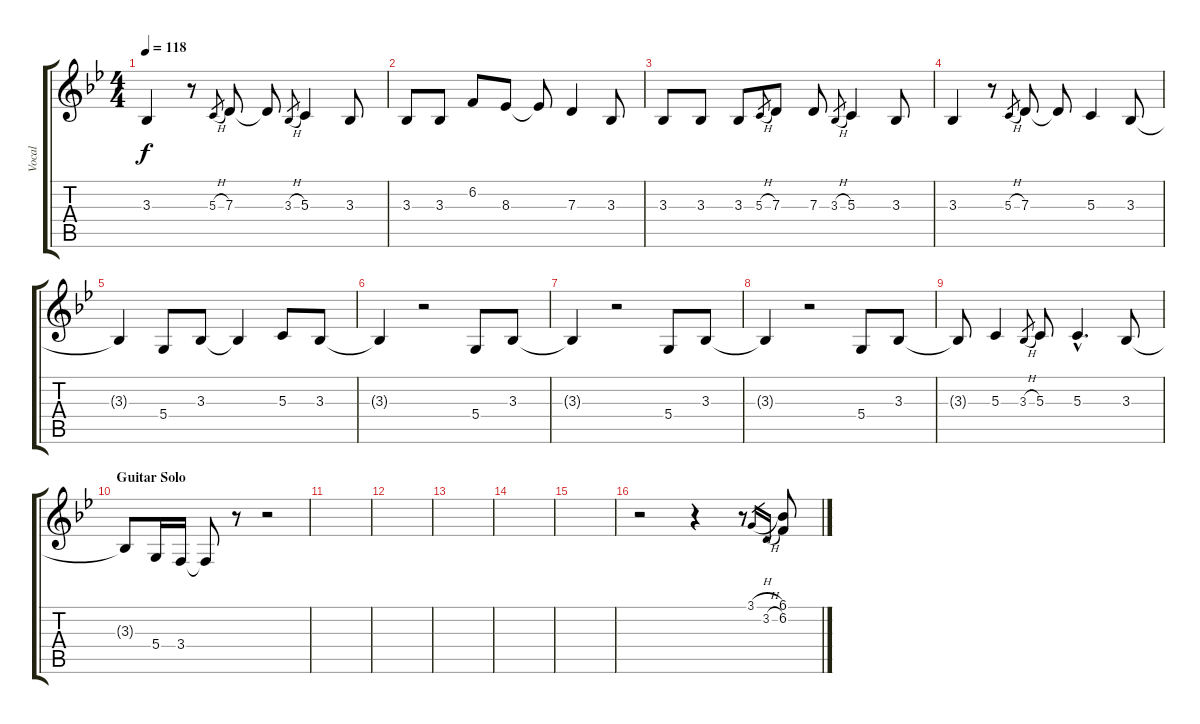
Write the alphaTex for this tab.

\track ("Vocal" "Vocal") {instrument violin}
\staff {score tabs}
\tuning (E4 B3 G3 D3 A2 E2) {hide}
\ts (4 4)
\tempo 118
\clef g2
\ks bb
3.3{t}.4{dy f} r.8 5.3{h}.8{gr} 7.3.8 7.3{t}.8 3.3{h}.8{gr} 5.3.4 3.3.8 |
3.3.8 3.3.8 6.2.8 8.3.8 8.3{t}.8 7.3.4 3.3.8 |
3.3.8 3.3.8 3.3.8 5.3{h}.8{gr} 7.3.8 7.3.8 3.3{h}.8{gr} 5.3.4 3.3.8 |
3.3.4 r.8 5.3{h}.8{gr} 7.3.8 7.3{t}.8 5.3.4 3.3.8 |
3.3{t}.4 5.4.8 3.3.8 3.3{t}.4 5.3.8 3.3.8 |
3.3{t}.4 r.2 5.4.8 3.3.8 |
3.3{t}.4 r.2 5.4.8 3.3.8 |
3.3{t}.4 r.2 5.4.8 3.3.8 |
3.3{t}.8 5.3.4 3.3{h}.8{gr} 5.3.8 5.3{hac}.4{d} 3.3.8 |
\section ("" "Guitar Solo")
3.3{t}.8 5.4.16 3.4.16 3.4{t}.8 r.8 r.2 |
|
|
|
|
|
r.2 r.4 r.8 3.1{h}.16{gr} 3.2{h}.16{gr} (6.1 6.2).8
